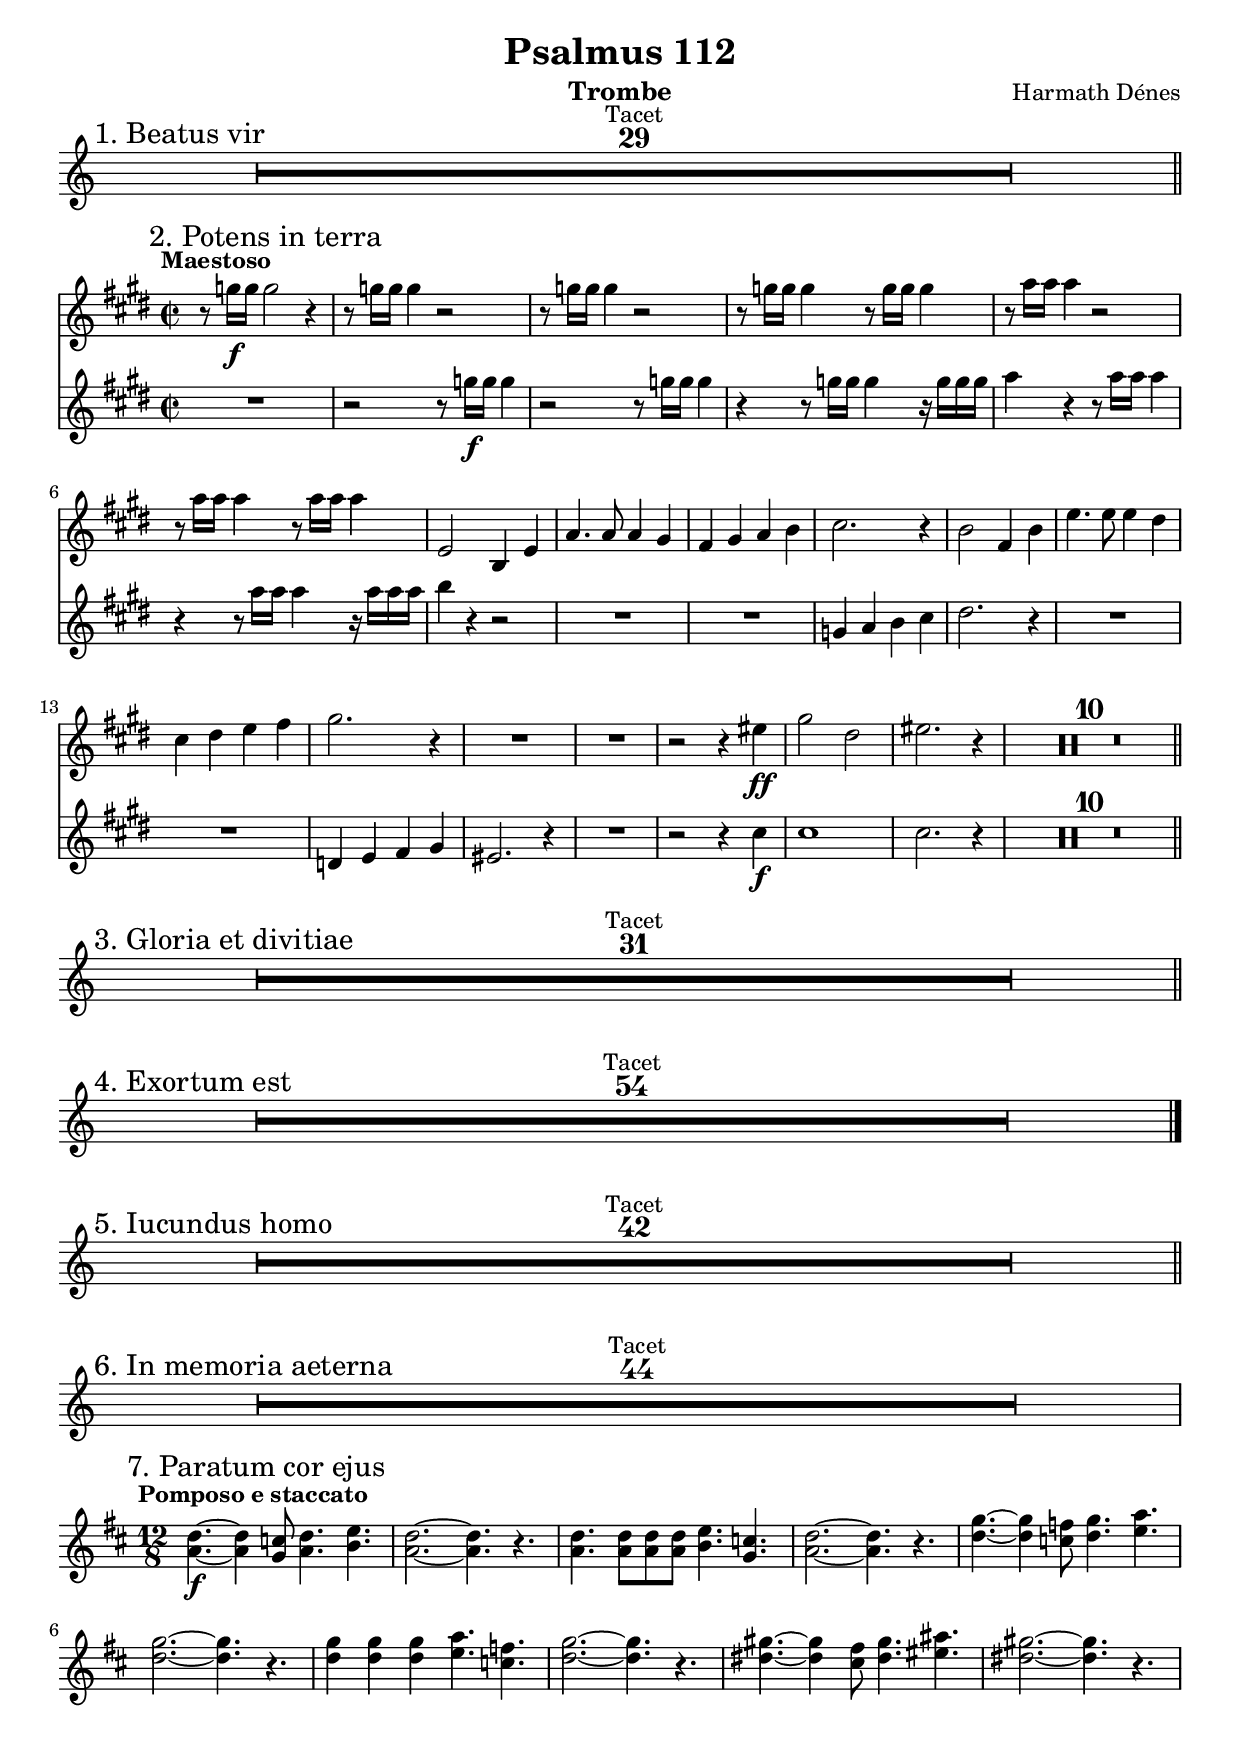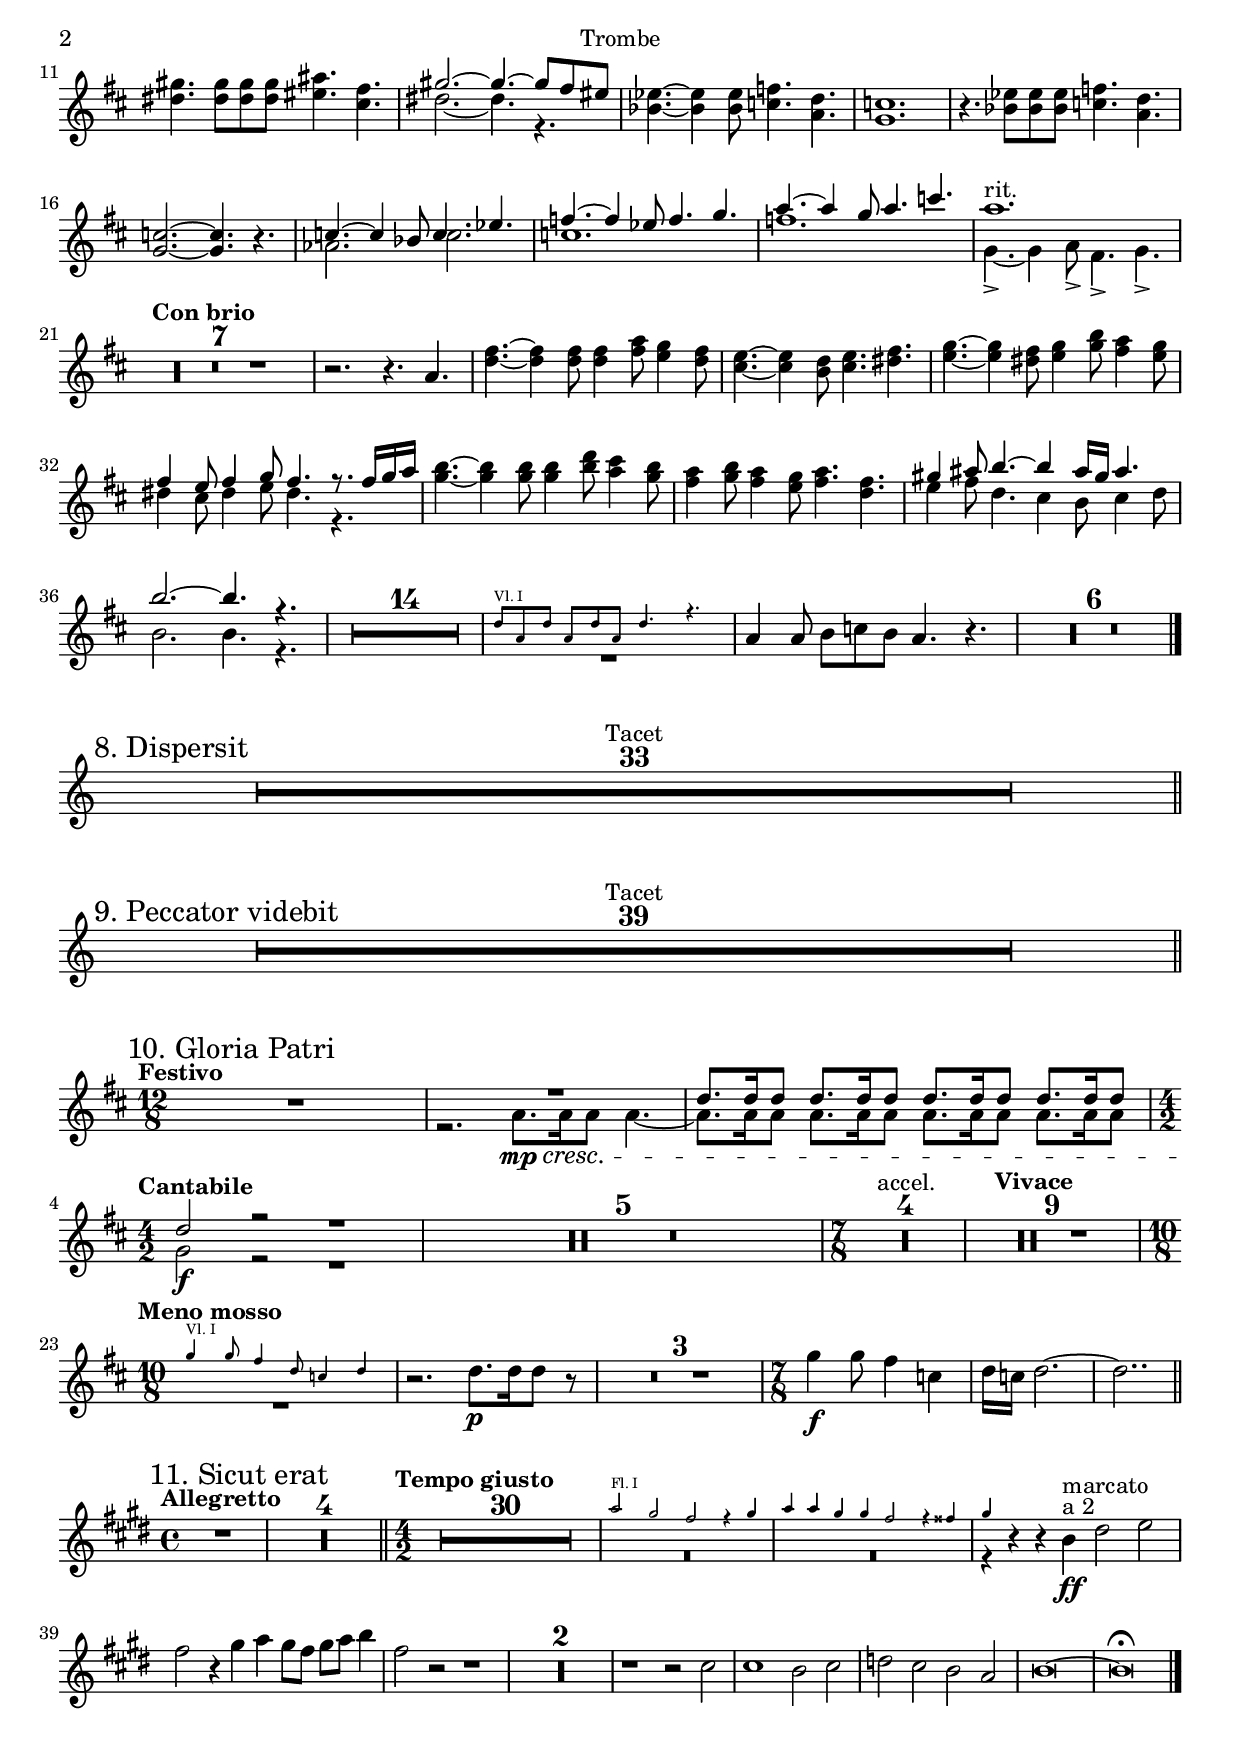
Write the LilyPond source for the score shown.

\include "Common.ily"

\header {
	instrument = "Trombe"
}

\score {
	\new Staff <<
		\AHeader
		\ATacet
	>>	
}

\score {<<
	\new Staff <<
		\removeWithTag #'score \BGlobal
		\BTrombaI
	>>
	\new Staff <<
		\BTrombaII
	>>	
>>}
\score {
	\new Staff <<
		\CHeader
		\CTacet
	>>	
}
\score {
	\new Staff <<
		\DHeader
		\DTacet
	>>	
}
\score {
	\new Staff <<
		\EHeader
		\ETacet
	>>	
}
\score {
	\new Staff <<
		\FHeader
		\FTacet
	>>	
}
\score {
	\new Staff <<
		\removeWithTag #'score \GGlobal
		\new Voice \GTrombaI
		\new Voice \GTrombaII
	>>	
}
\score {<<
	\new Staff <<
		\HHeader
		\HTacet
	>>
>>}
\score {
	\new Staff <<
		\IHeader
		\ITacet
	>>	
}
\score {
	\new Staff <<
		\removeWithTag #'score \JGlobal
		\new Voice \JTrombaI
		\new Voice \JTrombaII
	>>	
}
\score {
	\new Staff <<
		\removeWithTag #'score \KGlobal
		\KTrombe
	>>	
}